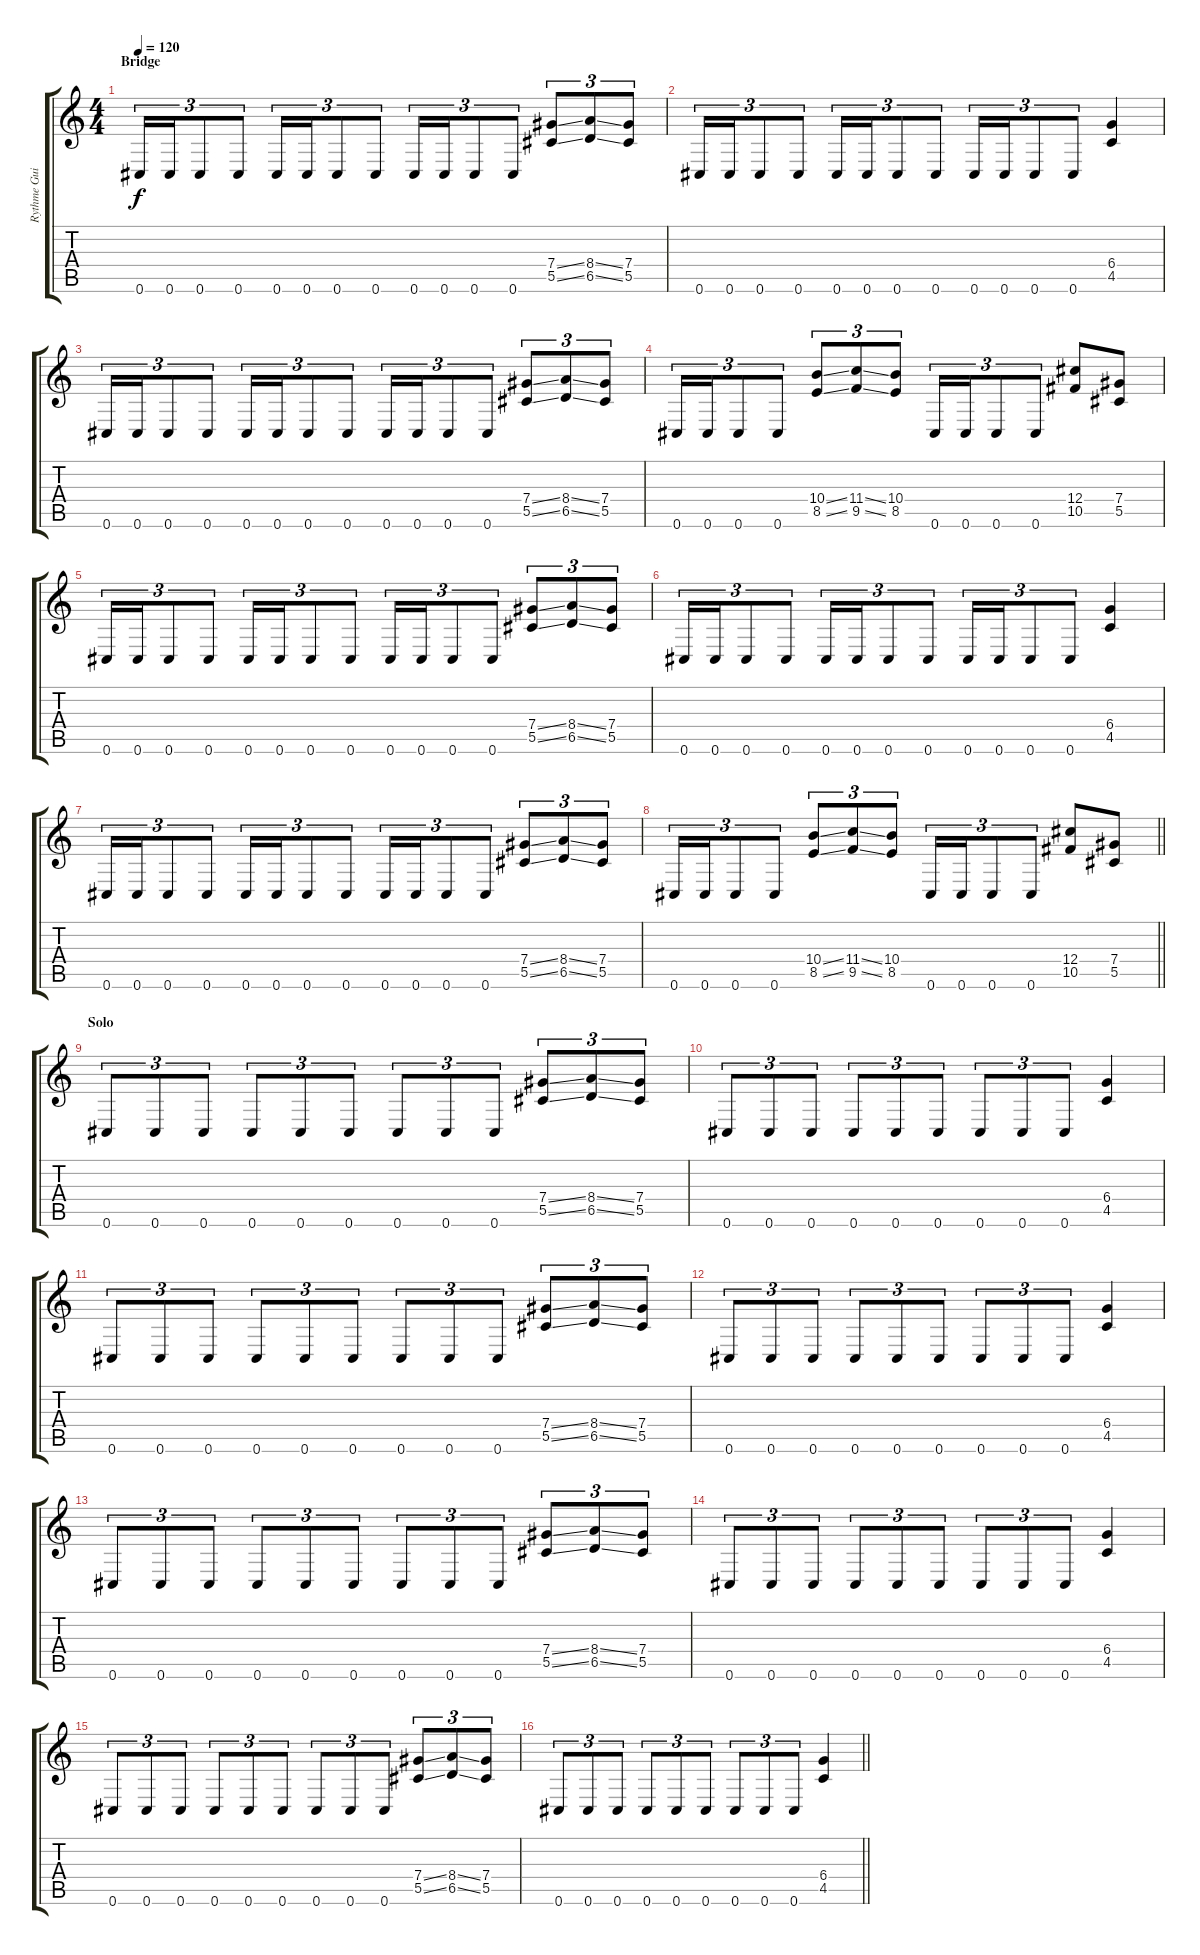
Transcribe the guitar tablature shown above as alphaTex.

\track ("Rythme Guitar" "Rythme Gui") {instrument distortionguitar}
\staff {score tabs}
\tuning (Eb4 Bb3 Gb3 Db3 Ab2 Db2) {hide}
\ts (4 4)
\section ("" "Bridge")
\tempo 120
\clef g2
\ks c
0.6.16{tu (3 2) dy f} 0.6.16{tu (3 2)} 0.6.8{tu (3 2)} 0.6.8{tu (3 2)} 0.6.16{tu (3 2)} 0.6.16{tu (3 2)} 0.6.8{tu (3 2)} 0.6.8{tu (3 2)} 0.6.16{tu (3 2)} 0.6.16{tu (3 2)} 0.6.8{tu (3 2)} 0.6.8{tu (3 2)} (7.4{ss} 5.5{ss}).8{tu (3 2)} (8.4{ss} 6.5{ss}).8{tu (3 2)} (7.4 5.5).8{tu (3 2)} |
0.6.16{tu (3 2)} 0.6.16{tu (3 2)} 0.6.8{tu (3 2)} 0.6.8{tu (3 2)} 0.6.16{tu (3 2)} 0.6.16{tu (3 2)} 0.6.8{tu (3 2)} 0.6.8{tu (3 2)} 0.6.16{tu (3 2)} 0.6.16{tu (3 2)} 0.6.8{tu (3 2)} 0.6.8{tu (3 2)} (6.4 4.5).4 |
0.6.16{tu (3 2)} 0.6.16{tu (3 2)} 0.6.8{tu (3 2)} 0.6.8{tu (3 2)} 0.6.16{tu (3 2)} 0.6.16{tu (3 2)} 0.6.8{tu (3 2)} 0.6.8{tu (3 2)} 0.6.16{tu (3 2)} 0.6.16{tu (3 2)} 0.6.8{tu (3 2)} 0.6.8{tu (3 2)} (7.4{ss} 5.5{ss}).8{tu (3 2)} (8.4{ss} 6.5{ss}).8{tu (3 2)} (7.4 5.5).8{tu (3 2)} |
0.6.16{tu (3 2)} 0.6.16{tu (3 2)} 0.6.8{tu (3 2)} 0.6.8{tu (3 2)} (10.4{ss} 8.5{ss}).8{tu (3 2)} (11.4{ss} 9.5{ss}).8{tu (3 2)} (10.4 8.5).8{tu (3 2)} 0.6.16{tu (3 2)} 0.6.16{tu (3 2)} 0.6.8{tu (3 2)} 0.6.8{tu (3 2)} (12.4 10.5).8 (7.4 5.5).8 |
0.6.16{tu (3 2)} 0.6.16{tu (3 2)} 0.6.8{tu (3 2)} 0.6.8{tu (3 2)} 0.6.16{tu (3 2)} 0.6.16{tu (3 2)} 0.6.8{tu (3 2)} 0.6.8{tu (3 2)} 0.6.16{tu (3 2)} 0.6.16{tu (3 2)} 0.6.8{tu (3 2)} 0.6.8{tu (3 2)} (7.4{ss} 5.5{ss}).8{tu (3 2)} (8.4{ss} 6.5{ss}).8{tu (3 2)} (7.4 5.5).8{tu (3 2)} |
0.6.16{tu (3 2)} 0.6.16{tu (3 2)} 0.6.8{tu (3 2)} 0.6.8{tu (3 2)} 0.6.16{tu (3 2)} 0.6.16{tu (3 2)} 0.6.8{tu (3 2)} 0.6.8{tu (3 2)} 0.6.16{tu (3 2)} 0.6.16{tu (3 2)} 0.6.8{tu (3 2)} 0.6.8{tu (3 2)} (6.4 4.5).4 |
0.6.16{tu (3 2)} 0.6.16{tu (3 2)} 0.6.8{tu (3 2)} 0.6.8{tu (3 2)} 0.6.16{tu (3 2)} 0.6.16{tu (3 2)} 0.6.8{tu (3 2)} 0.6.8{tu (3 2)} 0.6.16{tu (3 2)} 0.6.16{tu (3 2)} 0.6.8{tu (3 2)} 0.6.8{tu (3 2)} (7.4{ss} 5.5{ss}).8{tu (3 2)} (8.4{ss} 6.5{ss}).8{tu (3 2)} (7.4 5.5).8{tu (3 2)} |
\barLineRight lightlight
0.6.16{tu (3 2)} 0.6.16{tu (3 2)} 0.6.8{tu (3 2)} 0.6.8{tu (3 2)} (10.4{ss} 8.5{ss}).8{tu (3 2)} (11.4{ss} 9.5{ss}).8{tu (3 2)} (10.4 8.5).8{tu (3 2)} 0.6.16{tu (3 2)} 0.6.16{tu (3 2)} 0.6.8{tu (3 2)} 0.6.8{tu (3 2)} (12.4 10.5).8 (7.4 5.5).8 |
\section ("" "Solo")
0.6.8{tu (3 2)} 0.6.8{tu (3 2)} 0.6.8{tu (3 2)} 0.6.8{tu (3 2)} 0.6.8{tu (3 2)} 0.6.8{tu (3 2)} 0.6.8{tu (3 2)} 0.6.8{tu (3 2)} 0.6.8{tu (3 2)} (7.4{ss} 5.5{ss}).8{tu (3 2)} (8.4{ss} 6.5{ss}).8{tu (3 2)} (7.4 5.5).8{tu (3 2)} |
0.6.8{tu (3 2)} 0.6.8{tu (3 2)} 0.6.8{tu (3 2)} 0.6.8{tu (3 2)} 0.6.8{tu (3 2)} 0.6.8{tu (3 2)} 0.6.8{tu (3 2)} 0.6.8{tu (3 2)} 0.6.8{tu (3 2)} (6.4 4.5).4 |
0.6.8{tu (3 2)} 0.6.8{tu (3 2)} 0.6.8{tu (3 2)} 0.6.8{tu (3 2)} 0.6.8{tu (3 2)} 0.6.8{tu (3 2)} 0.6.8{tu (3 2)} 0.6.8{tu (3 2)} 0.6.8{tu (3 2)} (7.4{ss} 5.5{ss}).8{tu (3 2)} (8.4{ss} 6.5{ss}).8{tu (3 2)} (7.4 5.5).8{tu (3 2)} |
0.6.8{tu (3 2)} 0.6.8{tu (3 2)} 0.6.8{tu (3 2)} 0.6.8{tu (3 2)} 0.6.8{tu (3 2)} 0.6.8{tu (3 2)} 0.6.8{tu (3 2)} 0.6.8{tu (3 2)} 0.6.8{tu (3 2)} (6.4 4.5).4 |
0.6.8{tu (3 2)} 0.6.8{tu (3 2)} 0.6.8{tu (3 2)} 0.6.8{tu (3 2)} 0.6.8{tu (3 2)} 0.6.8{tu (3 2)} 0.6.8{tu (3 2)} 0.6.8{tu (3 2)} 0.6.8{tu (3 2)} (7.4{ss} 5.5{ss}).8{tu (3 2)} (8.4{ss} 6.5{ss}).8{tu (3 2)} (7.4 5.5).8{tu (3 2)} |
0.6.8{tu (3 2)} 0.6.8{tu (3 2)} 0.6.8{tu (3 2)} 0.6.8{tu (3 2)} 0.6.8{tu (3 2)} 0.6.8{tu (3 2)} 0.6.8{tu (3 2)} 0.6.8{tu (3 2)} 0.6.8{tu (3 2)} (6.4 4.5).4 |
0.6.8{tu (3 2)} 0.6.8{tu (3 2)} 0.6.8{tu (3 2)} 0.6.8{tu (3 2)} 0.6.8{tu (3 2)} 0.6.8{tu (3 2)} 0.6.8{tu (3 2)} 0.6.8{tu (3 2)} 0.6.8{tu (3 2)} (7.4{ss} 5.5{ss}).8{tu (3 2)} (8.4{ss} 6.5{ss}).8{tu (3 2)} (7.4 5.5).8{tu (3 2)} |
\barLineRight lightlight
0.6.8{tu (3 2)} 0.6.8{tu (3 2)} 0.6.8{tu (3 2)} 0.6.8{tu (3 2)} 0.6.8{tu (3 2)} 0.6.8{tu (3 2)} 0.6.8{tu (3 2)} 0.6.8{tu (3 2)} 0.6.8{tu (3 2)} (6.4 4.5).4
